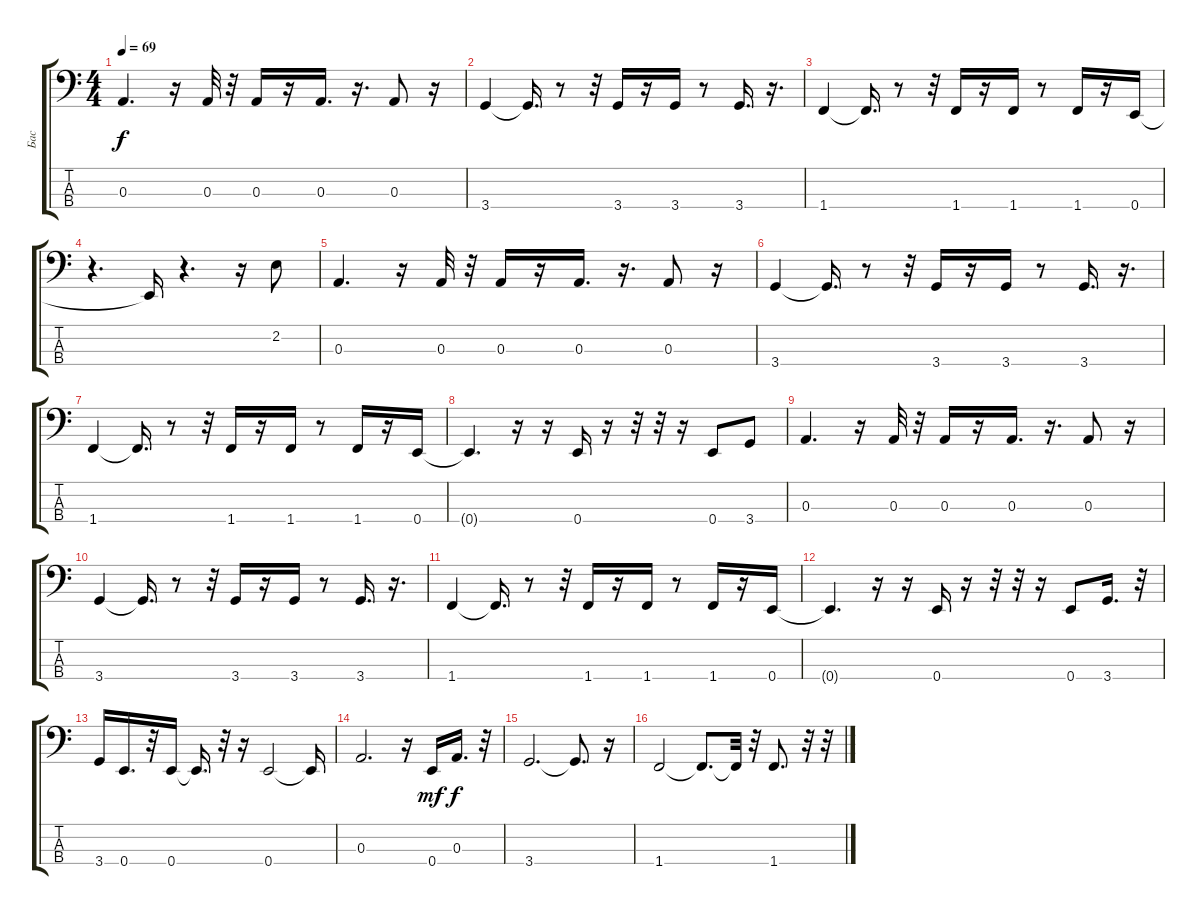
\track ("Бас" "Бас") {instrument fretlessbass}
\staff {score tabs}
\tuning (G2 D2 A1 E1) {hide}
\ts (4 4)
\tempo 69
\clef f4
\ks c
0.3.4{d dy f} r.16 0.3.32 r.32 0.3.16 r.16 0.3.16{d} r.16{d} 0.3.8 r.16 |
3.4.4 3.4{t}.16{d} r.8 r.32 3.4.16 r.16 3.4.16 r.8 3.4.16{d} r.16{d} |
1.4.4 1.4{t}.16{d} r.8 r.32 1.4.16 r.16 1.4.16 r.8 1.4.16 r.16 0.4.16 |
r.4{d} 0.4{t}.16 r.4{d} r.16 2.2.8 |
0.3.4{d} r.16 0.3.32 r.32 0.3.16 r.16 0.3.16{d} r.16{d} 0.3.8 r.16 |
3.4.4 3.4{t}.16{d} r.8 r.32 3.4.16 r.16 3.4.16 r.8 3.4.16{d} r.16{d} |
1.4.4 1.4{t}.16{d} r.8 r.32 1.4.16 r.16 1.4.16 r.8 1.4.16 r.16 0.4.16 |
0.4{t}.4{d} r.16 r.16 0.4.16 r.16 r.32 r.32 r.16 0.4.8 3.4.8 |
0.3.4{d} r.16 0.3.32 r.32 0.3.16 r.16 0.3.16{d} r.16{d} 0.3.8 r.16 |
3.4.4 3.4{t}.16{d} r.8 r.32 3.4.16 r.16 3.4.16 r.8 3.4.16{d} r.16{d} |
1.4.4 1.4{t}.16{d} r.8 r.32 1.4.16 r.16 1.4.16 r.8 1.4.16 r.16 0.4.16 |
0.4{t}.4{d} r.16 r.16 0.4.16 r.16 r.32 r.32 r.16 0.4.8 3.4.16{d} r.32 |
3.4.16 0.4.16{d} r.32 0.4.16 0.4{t}.16{d} r.32 r.16 0.4.2 0.4{t}.16 |
0.3.2{d} r.16 0.4.16{dy mf} 0.3.16{d dy f} r.32 |
3.4.2{d} 3.4{t}.8{d} r.16 |
1.4.2 1.4{t}.8{d} 1.4{t}.32 r.32 1.4.8{d} r.32 r.32
